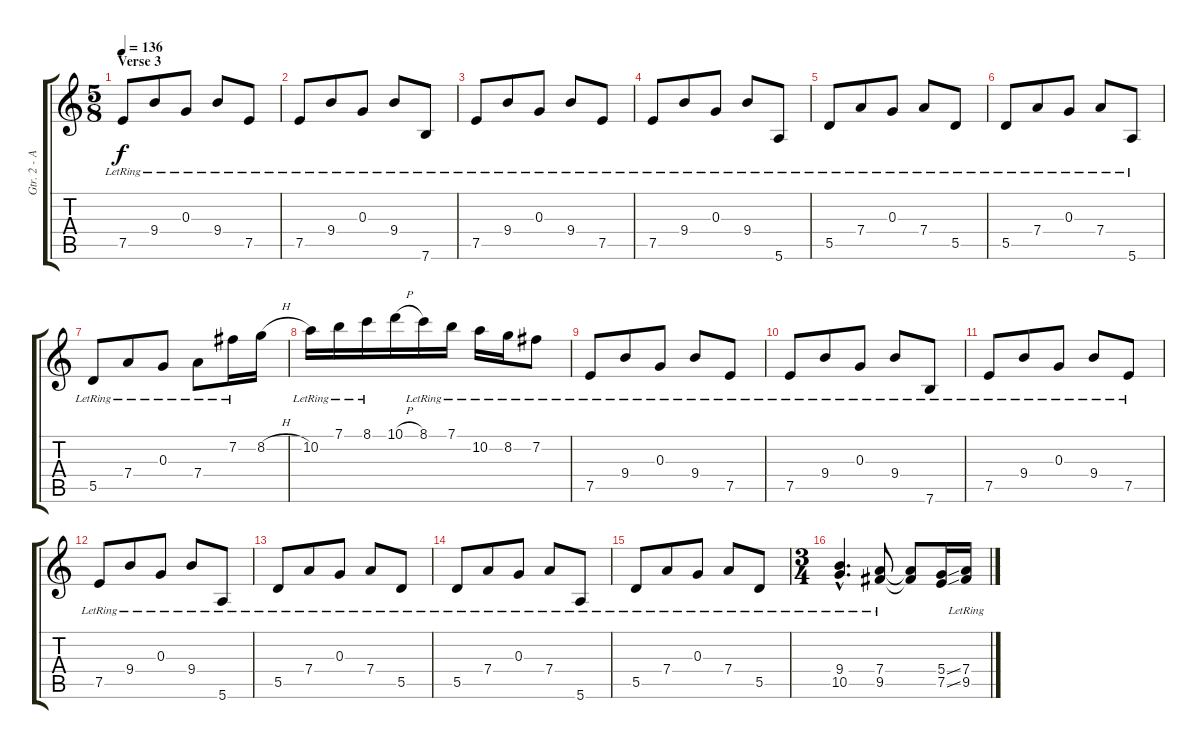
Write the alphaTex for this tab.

\track ("Gtr. 2 - Acoustic" "Gtr. 2 - A") {instrument acousticguitarsteel}
\staff {score tabs}
\tuning (E4 B3 G3 D3 A2 E2) {hide}
\ts (5 8)
\section ("" "Verse 3")
\tempo 136
\clef g2
\ks c
7.5{lr}.8{dy f} 9.4{lr}.8 0.3{lr}.8 9.4{lr}.8 7.5{lr}.8 |
7.5{lr}.8 9.4{lr}.8 0.3{lr}.8 9.4{lr}.8 7.6{lr}.8 |
7.5{lr}.8 9.4{lr}.8 0.3{lr}.8 9.4{lr}.8 7.5{lr}.8 |
7.5{lr}.8 9.4{lr}.8 0.3{lr}.8 9.4{lr}.8 5.6{lr}.8 |
5.5{lr}.8 7.4{lr}.8 0.3{lr}.8 7.4{lr}.8 5.5{lr}.8 |
5.5{lr}.8 7.4{lr}.8 0.3{lr}.8 7.4{lr}.8 5.6{lr}.8 |
5.5{lr}.8 7.4{lr}.8 0.3{lr}.8 7.4{lr}.8 7.2{lr}.16 8.2{h}.16 |
10.2{lr}.16 7.1{lr}.16 8.1{lr}.16 10.1{h}.16 8.1{lr}.16 7.1{lr}.16 10.2{lr}.16 8.2{lr}.16 7.2{lr}.8 |
7.5{lr}.8 9.4{lr}.8 0.3{lr}.8 9.4{lr}.8 7.5{lr}.8 |
7.5{lr}.8 9.4{lr}.8 0.3{lr}.8 9.4{lr}.8 7.6{lr}.8 |
7.5{lr}.8 9.4{lr}.8 0.3{lr}.8 9.4{lr}.8 7.5{lr}.8 |
7.5{lr}.8 9.4{lr}.8 0.3{lr}.8 9.4{lr}.8 5.6{lr}.8 |
5.5{lr}.8 7.4{lr}.8 0.3{lr}.8 7.4{lr}.8 5.5{lr}.8 |
5.5{lr}.8 7.4{lr}.8 0.3{lr}.8 7.4{lr}.8 5.6{lr}.8 |
5.5{lr}.8 7.4{lr}.8 0.3{lr}.8 7.4{lr}.8 5.5{lr}.8 |
\ts (3 4)
(9.4{hac lr} 10.5{hac lr}).4{d} (7.4{lr} 9.5{lr}).8 (7.4{t} 9.5{t}).8 (5.4{ss} 7.5{ss}).16 (7.4{lr} 9.5{lr}).16
